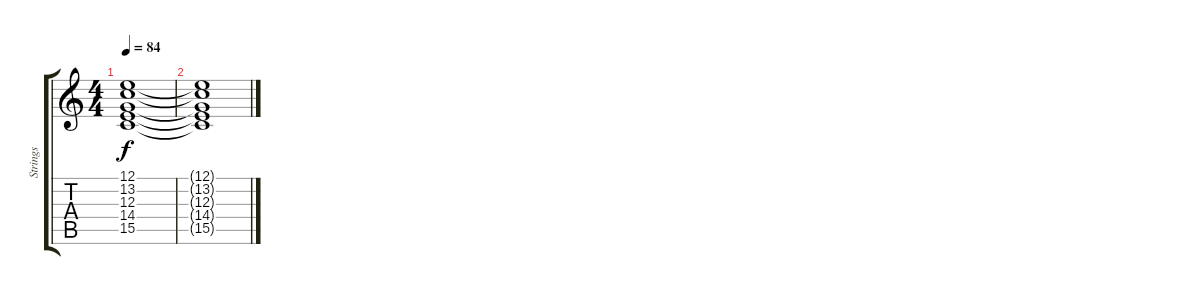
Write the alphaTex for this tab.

\track ("Strings" "Strings") {instrument pad8sweep}
\staff {score tabs}
\tuning (E4 B3 G3 D3 A2 E2) {hide}
\ts (4 4)
\tempo 84
\clef g2
\ks c
(12.1 13.2 12.3 14.4 15.5).1{dy f volume 4} |
(12.1{t} 13.2{t} 12.3{t} 14.4{t} 15.5{t}).1
